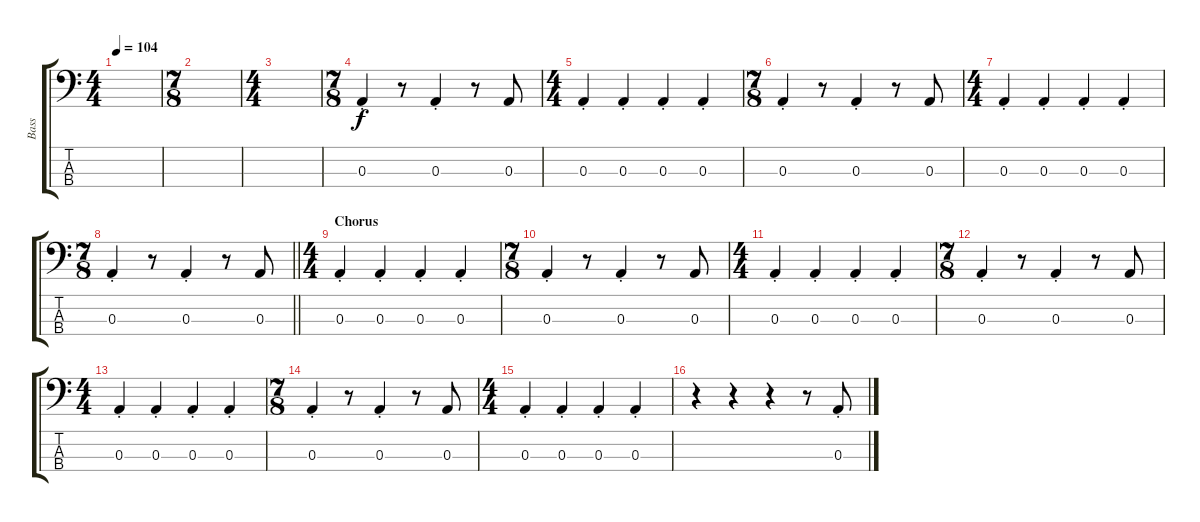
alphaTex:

\track ("Bass" "Bass") {instrument electricbassfinger}
\staff {score tabs}
\tuning (G2 D2 A1 E1) {hide}
\ts (4 4)
\tempo 104
\clef f4
\ks c
|
\ts (7 8)
|
\ts (4 4)
|
\ts (7 8)
0.3{st}.4 r.8 0.3{st}.4 r.8 0.3.8 |
\ts (4 4)
0.3{st}.4 0.3{st}.4 0.3{st}.4 0.3{st}.4 |
\ts (7 8)
0.3{st}.4 r.8 0.3{st}.4 r.8 0.3.8 |
\ts (4 4)
0.3{st}.4 0.3{st}.4 0.3{st}.4 0.3{st}.4 |
\ts (7 8)
\barLineRight lightlight
0.3{st}.4 r.8 0.3{st}.4 r.8 0.3.8 |
\ts (4 4)
\section ("" "Chorus")
0.3{st}.4 0.3{st}.4 0.3{st}.4 0.3{st}.4 |
\ts (7 8)
0.3{st}.4 r.8 0.3{st}.4 r.8 0.3.8 |
\ts (4 4)
0.3{st}.4 0.3{st}.4 0.3{st}.4 0.3{st}.4 |
\ts (7 8)
0.3{st}.4 r.8 0.3{st}.4 r.8 0.3.8 |
\ts (4 4)
0.3{st}.4 0.3{st}.4 0.3{st}.4 0.3{st}.4 |
\ts (7 8)
0.3{st}.4 r.8 0.3{st}.4 r.8 0.3.8 |
\ts (4 4)
0.3{st}.4 0.3{st}.4 0.3{st}.4 0.3{st}.4 |
r.4 r.4 r.4 r.8 0.3{st}.8
